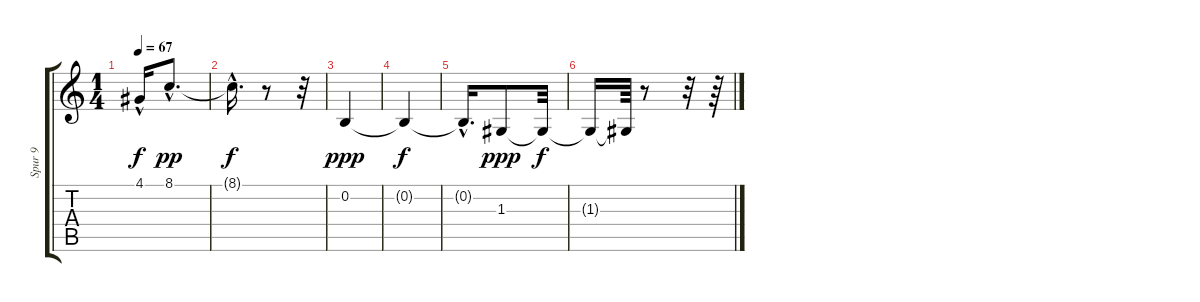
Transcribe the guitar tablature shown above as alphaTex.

\track ("Spur 9" "Spur 9") {instrument guitarfretnoise}
\staff {score tabs}
\tuning (E4 B3 G3 D3 A2 E2) {hide}
\ts (1 4)
\tempo 67
\clef g2
\ks c
4.1{hac t}.16{dy f} 8.1{hac}.8{d dy pp} |
8.1{hac t}.16{d dy f} r.8 r.32 |
0.2.4{dy ppp} |
0.2{t}.4{dy f} |
0.2{hac t}.16{d} 1.3.8{dy ppp} 1.3{t}.32{dy f} |
1.3{t}.16 1.3{t}.64 r.8 r.32 r.64
